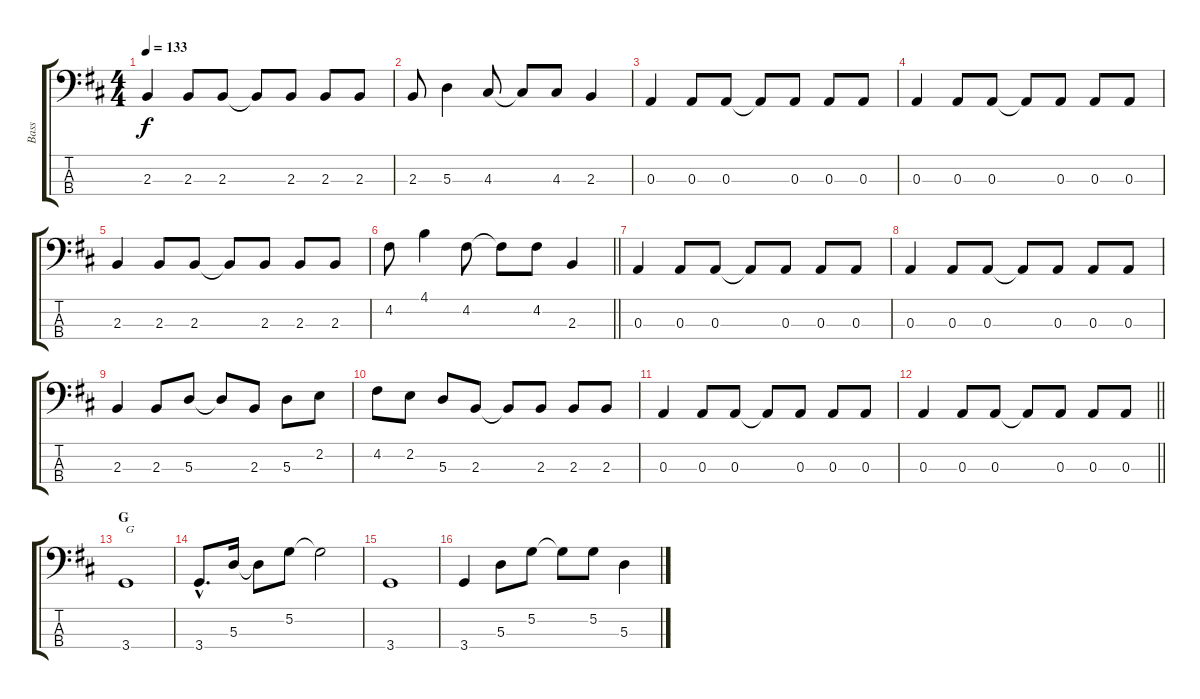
\track ("Bass" "Bass") {instrument electricbasspick}
\staff {score tabs}
\tuning (G2 D2 A1 E1) {hide}
\ts (4 4)
\tempo 133
\clef f4
\ks d
2.3.4{dy f} 2.3.8 2.3.8 2.3{t}.8 2.3.8 2.3.8 2.3.8 |
2.3.8 5.3.4 4.3.8 4.3{t}.8 4.3.8 2.3.4 |
0.3.4 0.3.8 0.3.8 0.3{t}.8 0.3.8 0.3.8 0.3.8 |
0.3.4 0.3.8 0.3.8 0.3{t}.8 0.3.8 0.3.8 0.3.8 |
2.3.4 2.3.8 2.3.8 2.3{t}.8 2.3.8 2.3.8 2.3.8 |
\barLineRight lightlight
4.2.8 4.1.4 4.2.8 4.2{t}.8 4.2.8 2.3.4 |
0.3.4 0.3.8 0.3.8 0.3{t}.8 0.3.8 0.3.8 0.3.8 |
0.3.4 0.3.8 0.3.8 0.3{t}.8 0.3.8 0.3.8 0.3.8 |
2.3.4 2.3.8 5.3.8 5.3{t}.8 2.3.8 5.3.8 2.2.8 |
4.2.8 2.2.8 5.3.8 2.3.8 2.3{t}.8 2.3.8 2.3.8 2.3.8 |
0.3.4 0.3.8 0.3.8 0.3{t}.8 0.3.8 0.3.8 0.3.8 |
\barLineRight lightlight
0.3.4 0.3.8 0.3.8 0.3{t}.8 0.3.8 0.3.8 0.3.8 |
\section ("" "G")
3.4.1{txt "G"} |
3.4{hac}.8{d} 5.3.16 5.3{t}.8 5.2.8 5.2{t}.2 |
3.4.1 |
3.4.4 5.3.8 5.2.8 5.2{t}.8 5.2.8 5.3.4
